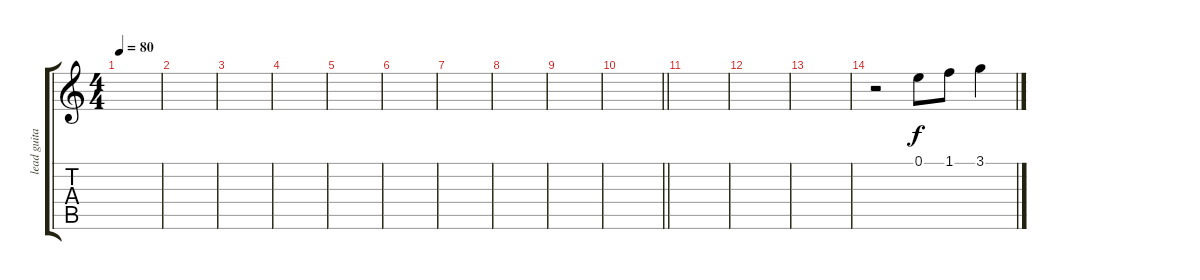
\track ("lead guitar" "lead guita") {instrument overdrivenguitar}
\staff {score tabs}
\tuning (E4 B3 G3 D3 A2 E2) {hide}
\ts (4 4)
\tempo 80
\clef g2
\ks c
|
|
|
|
|
|
|
|
|
\barLineRight lightlight
|
\section ("" "")
|
|
|
r.2 0.1.8 1.1.8 3.1.4
